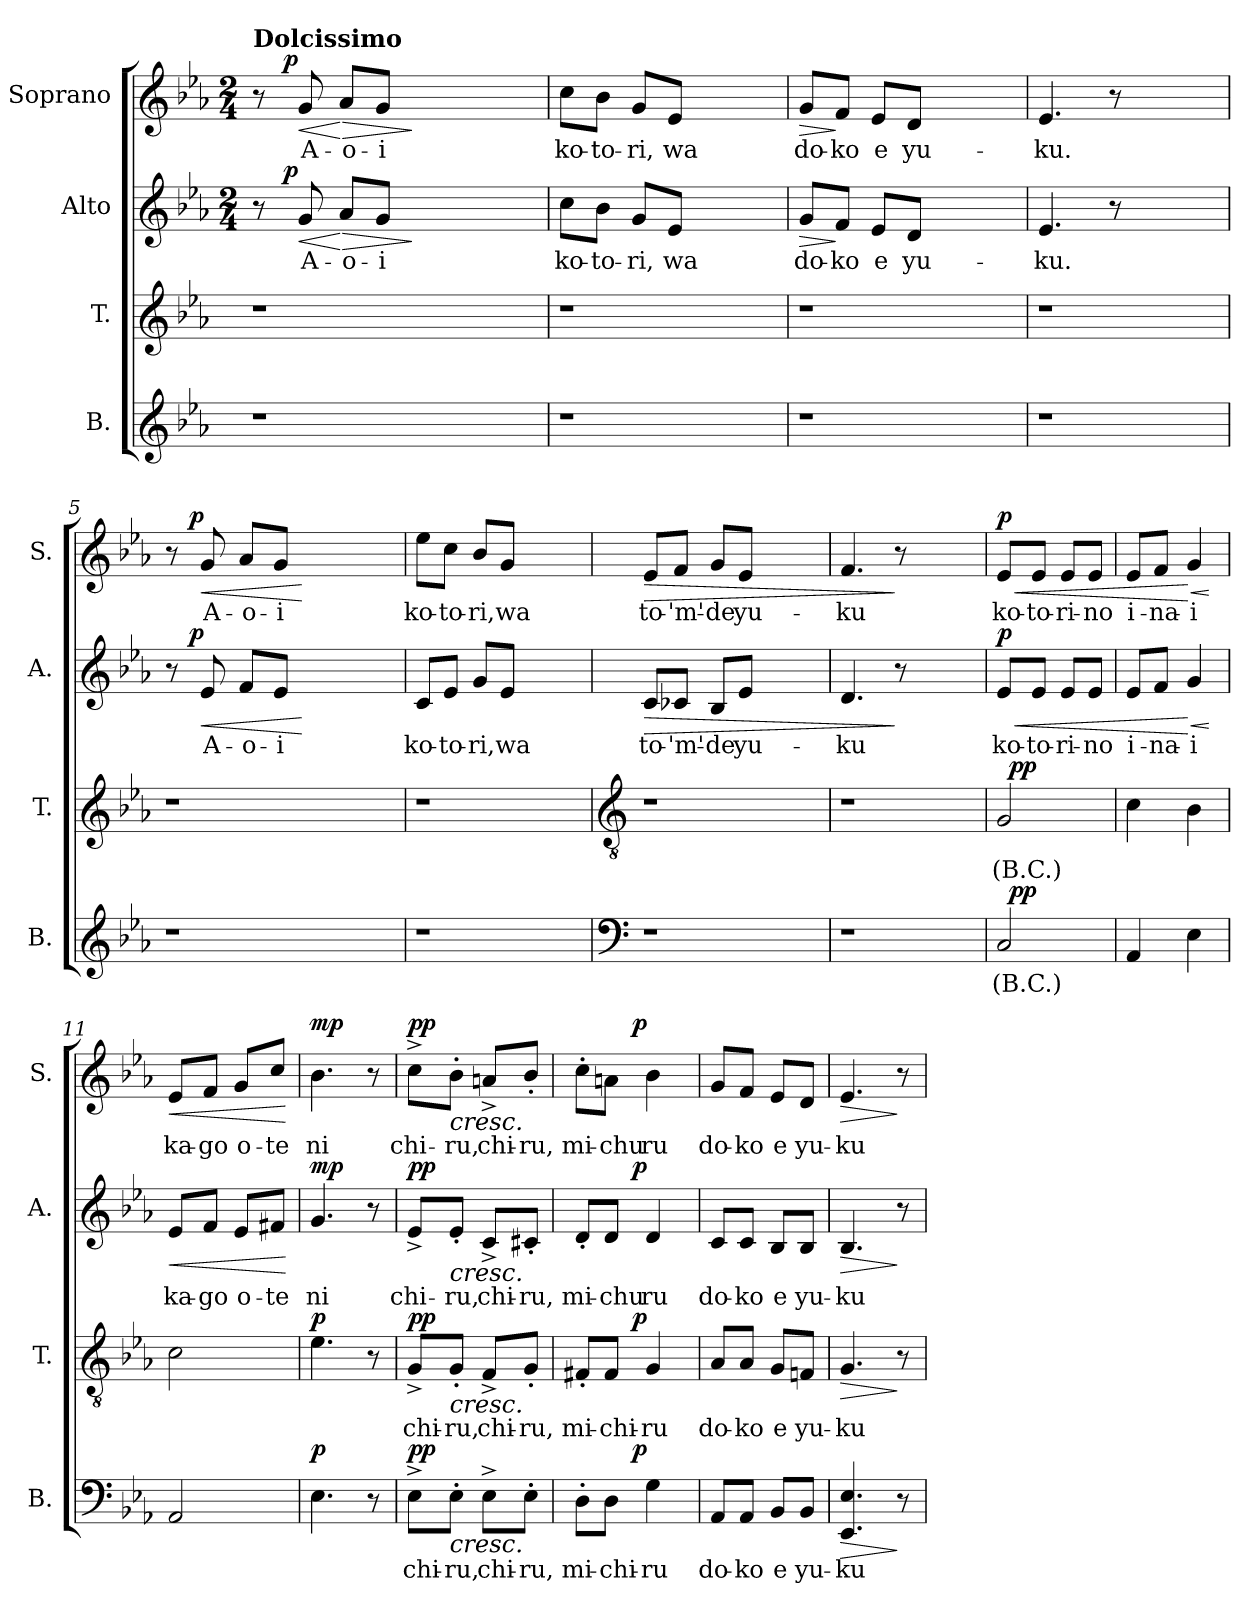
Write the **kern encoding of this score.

**kern	**text	**dynam	**kern	**text	**dynam	**kern	**text	**dynam	**kern	**text	**dynam
*part4	*part4	*part4	*part3	*part3	*part3	*part2	*part2	*part2	*part1	*part1	*part1
*staff4	*staff4	*staff4	*staff3	*staff3	*staff3	*staff2	*staff2	*staff2	*staff1	*staff1	*staff1
*I"B.	*	*	*I"T.	*	*	*I"Alto	*	*	*I"Soprano	*	*
*I'B.	*	*	*I'T.	*	*	*I'A.	*	*	*I'S.	*	*
*clefG2	*	*	*clefG2	*	*	*clefG2	*	*	*clefG2	*	*
*k[b-e-a-]	*	*	*k[b-e-a-]	*	*	*k[b-e-a-]	*	*	*k[b-e-a-]	*	*
*E-:	*	*	*E-:	*	*	*E-:	*	*	*E-:	*	*
*	*	*	*	*	*	*M2/4	*	*	*M2/4	*	*
=1	=1	=1	=1	=1	=1	=1	=1	=1	=1	=1	=1
*	*	*	*	*	*	*^	*	*	*^	*	*
!	!	!	!	!	!	!	!	!	!	!LO:TX:a:B:t=Dolcissimo	!	!	!
1r	.	.	1r	.	.	8r	16.ryy	.	.	8r	16.ryy	.	.
!	!	!	!	!	!	!	!	!	!LO:DY:a	!	!	!	!LO:DY:a
.	.	.	.	.	.	.	2ryy	.	p	.	2ryy	.	p
*	*	*	*	*	*	*	*	*	*	*MM65	*	*	*
!	!	!	!	!	!	!	!	!LO:LY:b	!LO:HP:b	!	!	!LO:LY:b	!LO:HP:b
.	.	.	.	.	.	8g/	.	A-	<	8g/	.	A-	<
!	!	!	!	!	!	!	!	!LO:LY:b	!LO:HP:n=1:b	!	!	!LO:LY:b	!LO:HP:n=1:b
.	.	.	.	.	.	8a-/L	.	-o-	[ >	8a-/L	.	-o-	[ >
!	!	!	!	!	!	!	!	!LO:LY:b	!	!	!	!LO:LY:b	!
.	.	.	.	.	.	8g/J	.	-i	.	8g/J	.	-i	.
.	.	.	.	.	.	2ryy	.	.	]	2ryy	.	.	]
.	.	.	.	.	.	.	4ryy	.	.	.	4ryy	.	.
.	.	.	.	.	.	.	8ryy	.	.	.	8ryy	.	.
.	.	.	.	.	.	.	32ryy	.	.	.	32ryy	.	.
=2	=2	=2	=2	=2	=2	=2	=2	=2	=2	=2	=2	=2	=2
!	!	!	!	!	!	!	!	!LO:LY:b	!	!	!	!LO:LY:b	!
*	*	*	*	*	*	*v	*v	*	*	*	*	*	*
*	*	*	*	*	*	*	*	*	*v	*v	*	*
1r	.	.	1r	.	.	8cc\L	ko-	.	8cc\L	ko-	.
!	!	!	!	!	!	!	!LO:LY:b	!	!	!LO:LY:b	!
.	.	.	.	.	.	8b-\J	-to-	.	8b-\J	-to-	.
!	!	!	!	!	!	!	!LO:LY:b	!	!	!LO:LY:b	!
.	.	.	.	.	.	8g/L	-ri,	.	8g/L	-ri,	.
!	!	!	!	!	!	!	!LO:LY:b	!	!	!LO:LY:b	!
.	.	.	.	.	.	8e-/J	wa	.	8e-/J	wa	.
.	.	.	.	.	.	2ryy	.	.	2ryy	.	.
=3	=3	=3	=3	=3	=3	=3	=3	=3	=3	=3	=3
!	!	!	!	!	!	!	!LO:LY:b	!LO:HP:b	!	!LO:LY:b	!LO:HP:b
1r	.	.	1r	.	.	8g/L	do-	>	8g/L	do-	>
!	!	!	!	!	!	!	!LO:LY:b	!	!	!LO:LY:b	!
.	.	.	.	.	.	8f/J	-ko	]	8f/J	-ko	]
!	!	!	!	!	!	!	!LO:LY:b	!	!	!LO:LY:b	!
.	.	.	.	.	.	8e-/L	e	.	8e-/L	e	.
!	!	!	!	!	!	!	!LO:LY:b	!	!	!LO:LY:b	!
.	.	.	.	.	.	8d/J	yu-	.	8d/J	yu-	.
.	.	.	.	.	.	2ryy	.	.	2ryy	.	.
=4	=4	=4	=4	=4	=4	=4	=4	=4	=4	=4	=4
!	!	!	!	!	!	!	!LO:LY:b	!	!	!LO:LY:b	!
1r	.	.	1r	.	.	4.e-/	-ku.	.	4.e-/	-ku.	.
.	.	.	.	.	.	8r	.	.	8r	.	.
.	.	.	.	.	.	2ryy	.	.	2ryy	.	.
=5	=5	=5	=5	=5	=5	=5	=5	=5	=5	=5	=5
*	*	*	*	*	*	*^	*	*	*^	*	*
1r	.	.	1r	.	.	8r	16.ryy	.	.	8r	16.ryy	.	.
!	!	!	!	!	!	!	!	!	!LO:DY:a	!	!	!	!LO:DY:a
.	.	.	.	.	.	.	2ryy	.	p	.	2ryy	.	p
!	!	!	!	!	!	!	!	!LO:LY:b	!LO:HP:b	!	!	!LO:LY:b	!LO:HP:b
.	.	.	.	.	.	8e-/	.	A-	<	8g/	.	A-	<
!	!	!	!	!	!	!	!	!LO:LY:b	!	!	!	!LO:LY:b	!
.	.	.	.	.	.	8f/L	.	-o-	.	8a-/L	.	-o-	.
!	!	!	!	!	!	!	!	!LO:LY:b	!	!	!	!LO:LY:b	!
.	.	.	.	.	.	8e-/J	.	-i	.	8g/J	.	-i	.
.	.	.	.	.	.	2ryy	.	.	[	2ryy	.	.	[
.	.	.	.	.	.	.	4ryy	.	.	.	4ryy	.	.
.	.	.	.	.	.	.	8ryy	.	.	.	8ryy	.	.
.	.	.	.	.	.	.	32ryy	.	.	.	32ryy	.	.
=6	=6	=6	=6	=6	=6	=6	=6	=6	=6	=6	=6	=6	=6
!	!	!	!	!	!	!	!	!LO:LY:b	!	!	!	!LO:LY:b	!
*	*	*	*	*	*	*v	*v	*	*	*	*	*	*
*	*	*	*	*	*	*	*	*	*v	*v	*	*
1r	.	.	1r	.	.	8c/L	ko-	.	8ee-\L	ko-	.
!	!	!	!	!	!	!	!LO:LY:b	!	!	!LO:LY:b	!
.	.	.	.	.	.	8e-/J	-to-	.	8cc\J	-to-	.
!	!	!	!	!	!	!	!LO:LY:b	!	!	!LO:LY:b	!
.	.	.	.	.	.	8g/L	-ri,	.	8b-/L	-ri,	.
!	!	!	!	!	!	!	!LO:LY:b	!	!	!LO:LY:b	!
.	.	.	.	.	.	8e-/J	wa	.	8g/J	wa	.
.	.	.	.	.	.	2ryy	.	.	2ryy	.	.
!!LO:LB:g=z
=7	=7	=7	=7	=7	=7	=7	=7	=7	=7	=7	=7
*clefF4	*	*	*clefGv2	*	*	*	*	*	*	*	*
!LO:N:vis=1	!	!	!LO:N:vis=1	!	!	!	!LO:LY:b	!LO:HP:b	!	!LO:LY:b	!LO:HP:b
1r	.	.	1r	.	.	8c/L	to-	>	8e-/L	to-	>
!	!	!	!	!	!	!	!LO:LY:b	!	!	!LO:LY:b	!
.	.	.	.	.	.	8c-X/J	-'m'-	.	8f/J	-'m'-	.
!	!	!	!	!	!	!	!LO:LY:b	!	!	!LO:LY:b	!
.	.	.	.	.	.	8B-/L	-de	.	8g/L	-de	.
!	!	!	!	!	!	!	!LO:LY:b	!	!	!LO:LY:b	!
.	.	.	.	.	.	8e-/J	yu-	.	8e-/J	yu-	.
.	.	.	.	.	.	2ryy	.	.	2ryy	.	.
=8	=8	=8	=8	=8	=8	=8	=8	=8	=8	=8	=8
!LO:N:vis=1	!	!	!LO:N:vis=1	!	!	!	!LO:LY:b	!	!	!LO:LY:b	!
1r	.	.	1r	.	.	4.d/	-ku	.	4.f/	-ku	.
.	.	.	.	.	.	8r	.	]	8r	.	]
.	.	.	.	.	.	2ryy	.	.	2ryy	.	.
=9	=9	=9	=9	=9	=9	=9	=9	=9	=9	=9	=9
!	!LO:LY:b	!	!	!LO:LY:b	!	!	!LO:LY:b	!LO:HP:b	!	!LO:LY:b	!LO:HP:b
!	!	!	!	!	!	!	!	!LO:DY:n=1:a	!	!	!LO:DY:n=1:a
*^	*	*	*^	*	*	*	*	*	*	*	*
2C/	32ryy	(B.C.)	.	2G/	32ryy	(B.C.)	.	8e-/L	ko-	< p	8e-/L	ko-	< p
!	!	!	!LO:DY:a	!	!	!	!LO:DY:a	!	!	!	!	!	!
.	4...ryy	.	pp	.	4...ryy	.	pp	.	.	.	.	.	.
!	!	!	!	!	!	!	!	!	!LO:LY:b	!	!	!LO:LY:b	!
.	.	.	.	.	.	.	.	8e-/J	-to-	.	8e-/J	-to-	.
!	!	!	!	!	!	!	!	!	!LO:LY:b	!	!	!LO:LY:b	!
.	.	.	.	.	.	.	.	8e-/L	-ri-	.	8e-/L	-ri-	.
!	!	!	!	!	!	!	!	!	!LO:LY:b	!	!	!LO:LY:b	!
.	.	.	.	.	.	.	.	8e-/J	-no	.	8e-/J	-no	.
=10	=10	=10	=10	=10	=10	=10	=10	=10	=10	=10	=10	=10	=10
!	!	!	!	!	!	!	!	!	!LO:LY:b	!	!	!LO:LY:b	!
*v	*v	*	*	*	*	*	*	*	*	*	*	*	*
*	*	*	*v	*v	*	*	*	*	*	*	*	*
4AA-/	.	.	4c\	.	.	8e-/L	i-	.	8e-/L	i-	.
!	!	!	!	!	!	!	!LO:LY:b	!	!	!LO:LY:b	!
.	.	.	.	.	.	8f/J	-na-	.	8f/J	-na-	.
!	!	!	!	!	!	!	!LO:LY:b	!LO:HP:n=1:b	!	!LO:LY:b	!LO:HP:n=1:b
4E-\	.	.	4B-\	.	.	4g/	-i	[ <	4g/	-i	[ <
.	.	.	.	.	.	.	.	[	.	.	[
=11	=11	=11	=11	=11	=11	=11	=11	=11	=11	=11	=11
!	!	!	!	!	!	!	!LO:LY:b	!LO:HP:b	!	!LO:LY:b	!LO:HP:b
2AA-/	.	.	2c\	.	.	8e-/L	ka-	<	8e-/L	ka-	<
!	!	!	!	!	!	!	!LO:LY:b	!	!	!LO:LY:b	!
.	.	.	.	.	.	8f/J	-go	.	8f/J	-go	.
!	!	!	!	!	!	!	!LO:LY:b	!	!	!LO:LY:b	!
.	.	.	.	.	.	8e-/L	o-	.	8g/L	o-	.
!	!	!	!	!	!	!	!LO:LY:b	!	!	!LO:LY:b	!
.	.	.	.	.	.	8f#X/J	-te	.	8cc/J	-te	.
.	.	.	.	.	.	.	.	[	.	.	[
=12	=12	=12	=12	=12	=12	=12	=12	=12	=12	=12	=12
!	!	!LO:DY:a	!	!	!LO:DY:a	!	!LO:LY:b	!LO:DY:a	!	!LO:LY:b	!LO:DY:a
4.E-\	.	p	4.e-\	.	p	4.g/	ni	mp	4.b-\	ni	mp
8r	.	.	8r	.	.	8r	.	.	8r	.	.
!!LO:LB:g=z
=13	=13	=13	=13	=13	=13	=13	=13	=13	=13	=13	=13
!	!LO:LY:b	!LO:DY:a	!	!LO:LY:b	!LO:DY:a	!	!LO:LY:b	!LO:DY:a	!	!LO:LY:b	!LO:DY:a
8E-^>\L	chi-	pp	8G^</L	chi-	pp	8e-^</L	chi-	pp	8cc^>\L	chi-	pp
!	!LO:LY:b	!LO:HP:b	!	!LO:LY:b	!LO:HP:b	!	!LO:LY:b	!LO:HP:b	!	!LO:LY:b	!LO:HP:b
8E-'>\J	-ru,	<	8G'</J	-ru,	<	8e-'</J	-ru,	<	8b-'>\J	-ru,	<
!	!LO:LY:b	!	!	!LO:LY:b	!	!	!LO:LY:b	!	!	!LO:LY:b	!
8E-^>\L	chi-	.	8F^</L	chi-	.	8c^</L	chi-	.	8an^</L	chi-	.
!	!LO:LY:b	!	!	!LO:LY:b	!	!	!LO:LY:b	!	!	!LO:LY:b	!
8E-'>\J	-ru,	.	8G'</J	-ru,	.	8c#X'</J	-ru,	.	8b-'</J	-ru,	.
=14	=14	=14	=14	=14	=14	=14	=14	=14	=14	=14	=14
!	!LO:LY:b	!	!	!LO:LY:b	!	!	!LO:LY:b	!	!	!LO:LY:b	!
*^	*	*	*^	*	*	*^	*	*	*^	*	*
8D'>\L	8..ryy	mi-	.	8F#X'</L	8..ryy	mi-	.	8d'</L	8..ryy	mi-	.	8cc'>\L	8..ryy	mi-	.
!	!	!LO:LY:b	!	!	!	!LO:LY:b	!	!	!	!LO:LY:b	!	!	!	!LO:LY:b	!
8D\J	.	-chi-	.	8F#/J	.	-chi-	.	8d/J	.	-chu	.	8an\J	.	-chu	.
!	!	!	!LO:DY:a	!	!	!	!LO:DY:a	!	!	!	!LO:DY:a	!	!	!	!LO:DY:a
.	4ryy	.	p	.	4ryy	.	p	.	4ryy	.	p	.	4ryy	.	p
!	!	!LO:LY:b	!	!	!	!LO:LY:b	!	!	!	!LO:LY:b	!	!	!	!LO:LY:b	!
4G\	.	-ru	[	4G/	.	-ru	[	4d/	.	ru	[	4b-\	.	ru	[
.	32ryy	.	.	.	32ryy	.	.	.	32ryy	.	.	.	32ryy	.	.
=15	=15	=15	=15	=15	=15	=15	=15	=15	=15	=15	=15	=15	=15	=15	=15
!	!	!LO:LY:b	!	!	!	!LO:LY:b	!	!	!	!LO:LY:b	!	!	!	!LO:LY:b	!
*v	*v	*	*	*	*	*	*	*v	*v	*	*	*v	*v	*	*
*	*	*	*v	*v	*	*	*	*	*	*	*	*
8AA-/L	do-	.	8A-/L	do-	.	8c/L	do-	.	8g/L	do-	.
!	!LO:LY:b	!	!	!LO:LY:b	!	!	!LO:LY:b	!	!	!LO:LY:b	!
8AA-/J	-ko	.	8A-/J	-ko	.	8c/J	-ko	.	8f/J	-ko	.
!	!LO:LY:b	!	!	!LO:LY:b	!	!	!LO:LY:b	!	!	!LO:LY:b	!
8BB-/L	e	.	8G/L	e	.	8B-/L	e	.	8e-/L	e	.
!	!LO:LY:b	!	!	!LO:LY:b	!	!	!LO:LY:b	!	!	!LO:LY:b	!
8BB-/J	yu-	.	8Fn/J	yu-	.	8B-/J	yu-	.	8d/J	yu-	.
=16	=16	=16	=16	=16	=16	=16	=16	=16	=16	=16	=16
!	!LO:LY:b	!LO:HP:b	!	!LO:LY:b	!LO:HP:b	!	!LO:LY:b	!LO:HP:b	!	!LO:LY:b	!LO:HP:b
4.EE-/ 4.E-/	-ku	>	4.G/	-ku	>	4.B-/	-ku	>	4.e-/	-ku	>
8r	.	]	8r	.	]	8r	.	]	8r	.	]
=	=	=	=	=	=	=	=	=	=	=	=
*-	*-	*-	*-	*-	*-	*-	*-	*-	*-	*-	*-
